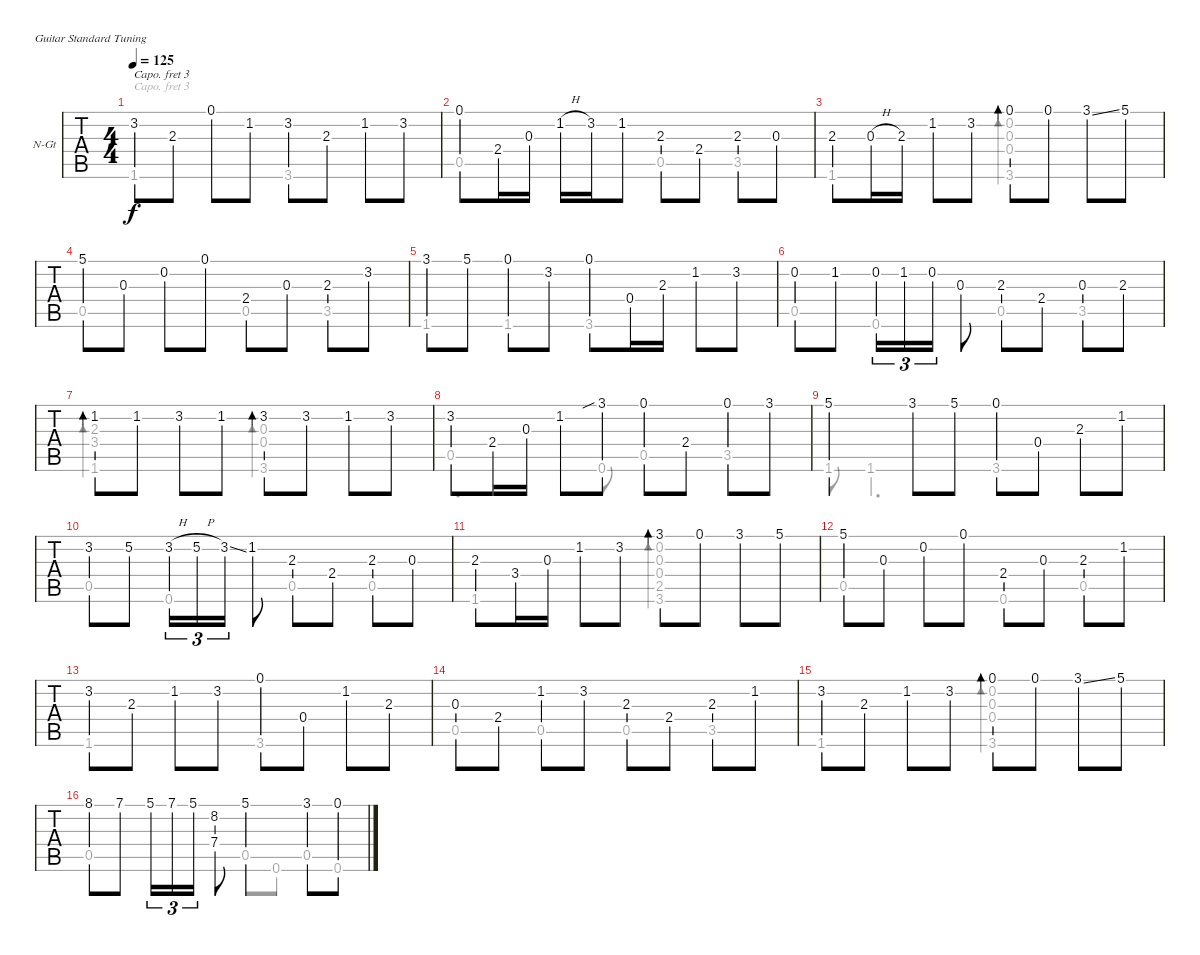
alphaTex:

\bracketExtendMode groupsimilarinstruments
\firstSystemTrackNameOrientation horizontal
\otherSystemsTrackNameOrientation horizontal
\track ("Untitled" "N-Gt") {instrument acousticguitarnylon}
\staff {tabs}
\capo 3
\tuning (E4 B3 G3 D3 A2 E2)
\voice
\ts (4 4)
\tempo 125
\clef g2
\ks c
3.2.8{dy f} 2.3.8 0.1.8 1.2.8 3.2.8 2.3.8 1.2.8 3.2.8 |
0.1.8 2.4.16 0.3.16 1.2{h}.16 3.2.16 1.2.8 2.3.8 2.4.8 2.3.8 0.3.8 |
2.3.8 0.3{h}.16 2.3.16 1.2.8 3.2.8 0.1.8{bd 30} 0.1.8 3.1{ss}.8 5.1.8 |
5.1.8 0.3.8 0.2.8 0.1.8 2.4.8 0.3.8 2.3.8 3.2.8 |
3.1.8 5.1.8 0.1.8 3.2.8 0.1.8 0.4.16 2.3.16 1.2.8 3.2.8 |
0.2.8 1.2.8 0.2.16{tu (3 2)} 1.2.16{tu (3 2)} 0.2.16{tu (3 2)} 0.3.8 2.3.8 2.4.8 0.3.8 2.3.8 |
1.2.8{bd 30} 1.2.8 3.2.8 1.2.8 3.2.8{bd 0} 3.2.8 1.2.8 3.2.8 |
3.2.8 2.4.16 0.3.16 1.2.8 3.1{sib}.8 0.1.8 2.4.8 0.1.8 3.1.8 |
5.1.4 3.1.8 5.1.8 0.1.8 0.4.8 2.3.8 1.2.8 |
3.2.8 5.2.8 3.2{h}.16{tu (3 2)} 5.2{h}.16{tu (3 2)} 3.2{ss}.16{tu (3 2)} 1.2.8 2.3.8 2.4.8 2.3.8 0.3.8 |
2.3.8 3.4.16 0.3.16 1.2.8 3.2.8 3.1.8{bd 0} 0.1.8 3.1.8 5.1.8 |
5.1.8 0.3.8 0.2.8 0.1.8 2.4.8 0.3.8 2.3.8 1.2.8 |
3.2.8 2.3.8 1.2.8 3.2.8 0.1.8 0.4.8 1.2.8 2.3.8 |
0.3.8 2.4.8 1.2.8 3.2.8 2.3.8 2.4.8 2.3.8 1.2.8 |
3.2.8 2.3.8 1.2.8 3.2.8 0.1.8{bd 30} 0.1.8 3.1{ss}.8 5.1.8 |
8.1.8 7.1.8 5.1.16{tu (3 2)} 7.1.16{tu (3 2)} 5.1.16{tu (3 2)} (8.2 7.4).8 5.1.4 3.1.8 0.1.8
\voice
\clef g2
\ottava regular
\simile none
\ks c
1.6.2{dy f} 3.6.2 |
0.5.2 0.5.4 3.5.4 |
1.6.2 (0.2 0.3 0.4 3.6).2{bd 30} |
0.5.2 0.5.4 3.5.4 |
1.6.4 1.6.4 3.6.2 |
0.5.4 0.6.4 0.5.4 3.5.4 |
(2.3 3.4 1.6).2{bd 30} (0.3 0.4 3.6).2{bd 30} |
0.5.4{d} 0.6.8 0.5.4 3.5.4 |
1.6.8 1.6.4{d} 3.6.2 |
0.5.4 0.6.4 0.5.4 0.5.4 |
1.6.2 (0.2 0.3 0.4 2.5 3.6).2{bd 30} |
0.5.2 0.6.4 0.5.4 |
1.6.2 3.6.2 |
0.5.4 0.5.4 0.5.4 3.5.4 |
1.6.2 (0.2 0.3 0.4 3.6).2{bd 30} |
0.5.2 0.5.8 0.6.8 0.5.8 0.6.8
